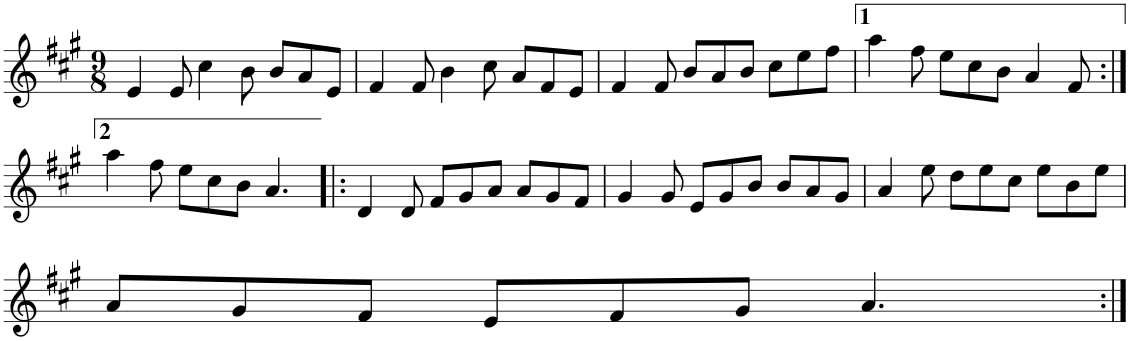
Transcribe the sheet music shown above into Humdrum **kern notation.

**kern
*part1
*staff1
*I"Piano
*I'Pno
*clefG2
*k[f#c#g#]
*A:
*M9/8
=1
4e/
8e/
4cc#\
8b\
8b/L
8a/
8e/J
=2
4f#/
8f#/
4b\
8cc#\
8a/L
8f#/
8e/J
=3
4f#/
8f#/
8b/L
8a/
8b/J
8cc#\L
8ee\
8ff#\J
=4
4aa\
8ff#\
8ee\L
8cc#\
8b\J
4a/
8f#/
!!LO:LB:g=z
=5:|!
4aa\
8ff#\
8ee\L
8cc#\
8b\J
4.a/
=6!|:
4d/
8d/
8f#/L
8g#/
8a/J
8a/L
8g#/
8f#/J
=7
4g#/
8g#/
8e/L
8g#/
8b/J
8b/L
8a/
8g#/J
=8
4a/
8ee\
8dd\L
8ee\
8cc#\J
8ee\L
8b\
8ee\J
!!LO:LB:g=z
=9
8a/L
8g#/
8f#/J
8e/L
8f#/
8g#/J
4.a/
=:|!
*-
